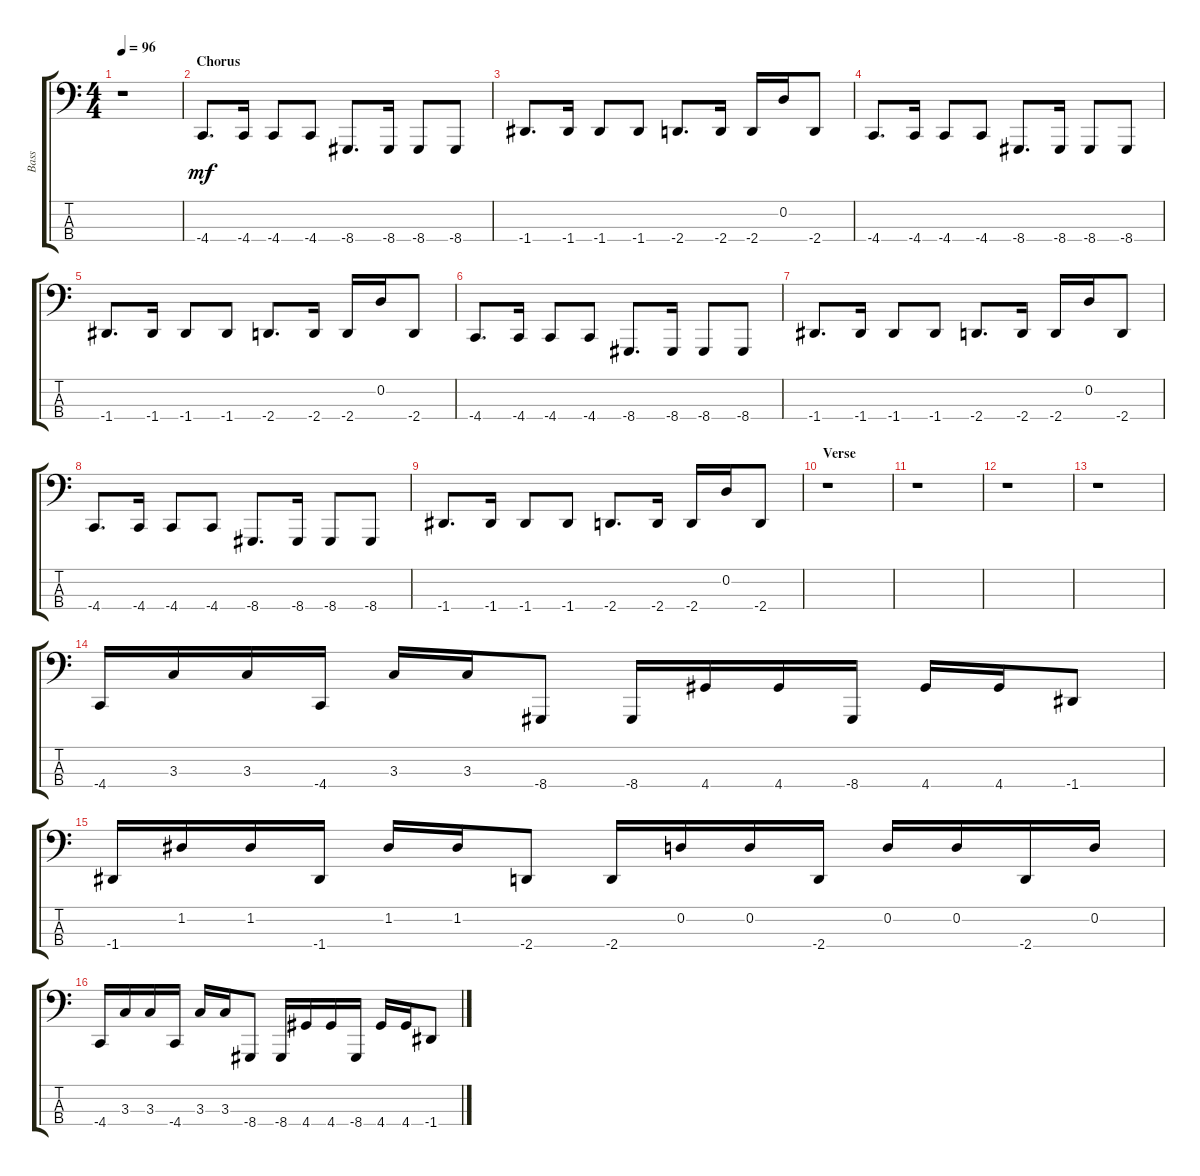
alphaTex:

\track ("Bass" "Bass") {instrument synthbass2}
\staff {score tabs}
\tuning (G2 D2 A1 E1) {hide}
\ts (4 4)
\tempo 96
\clef f4
\ks aminor
r.1{dy mf} |
\section ("" "Chorus")
-4.4.8{d} -4.4.16 -4.4.8 -4.4.8 -8.4.8{d} -8.4.16 -8.4.8 -8.4.8 |
-1.4.8{d} -1.4.16 -1.4.8 -1.4.8 -2.4.8{d} -2.4.16 -2.4.16 0.2.16 -2.4.8 |
-4.4.8{d} -4.4.16 -4.4.8 -4.4.8 -8.4.8{d} -8.4.16 -8.4.8 -8.4.8 |
-1.4.8{d} -1.4.16 -1.4.8 -1.4.8 -2.4.8{d} -2.4.16 -2.4.16 0.2.16 -2.4.8 |
-4.4.8{d} -4.4.16 -4.4.8 -4.4.8 -8.4.8{d} -8.4.16 -8.4.8 -8.4.8 |
-1.4.8{d} -1.4.16 -1.4.8 -1.4.8 -2.4.8{d} -2.4.16 -2.4.16 0.2.16 -2.4.8 |
-4.4.8{d} -4.4.16 -4.4.8 -4.4.8 -8.4.8{d} -8.4.16 -8.4.8 -8.4.8 |
-1.4.8{d} -1.4.16 -1.4.8 -1.4.8 -2.4.8{d} -2.4.16 -2.4.16 0.2.16 -2.4.8 |
\section ("" "Verse")
r.1 |
r.1 |
r.1 |
r.1 |
-4.4.16 3.3.16 3.3.16 -4.4.16 3.3.16 3.3.16 -8.4.8 -8.4.16 4.4.16 4.4.16 -8.4.16 4.4.16 4.4.16 -1.4.8 |
-1.4.16 1.2.16 1.2.16 -1.4.16 1.2.16 1.2.16 -2.4.8 -2.4.16 0.2.16 0.2.16 -2.4.16 0.2.16 0.2.16 -2.4.16 0.2.16 |
-4.4.16 3.3.16 3.3.16 -4.4.16 3.3.16 3.3.16 -8.4.8 -8.4.16 4.4.16 4.4.16 -8.4.16 4.4.16 4.4.16 -1.4.8
